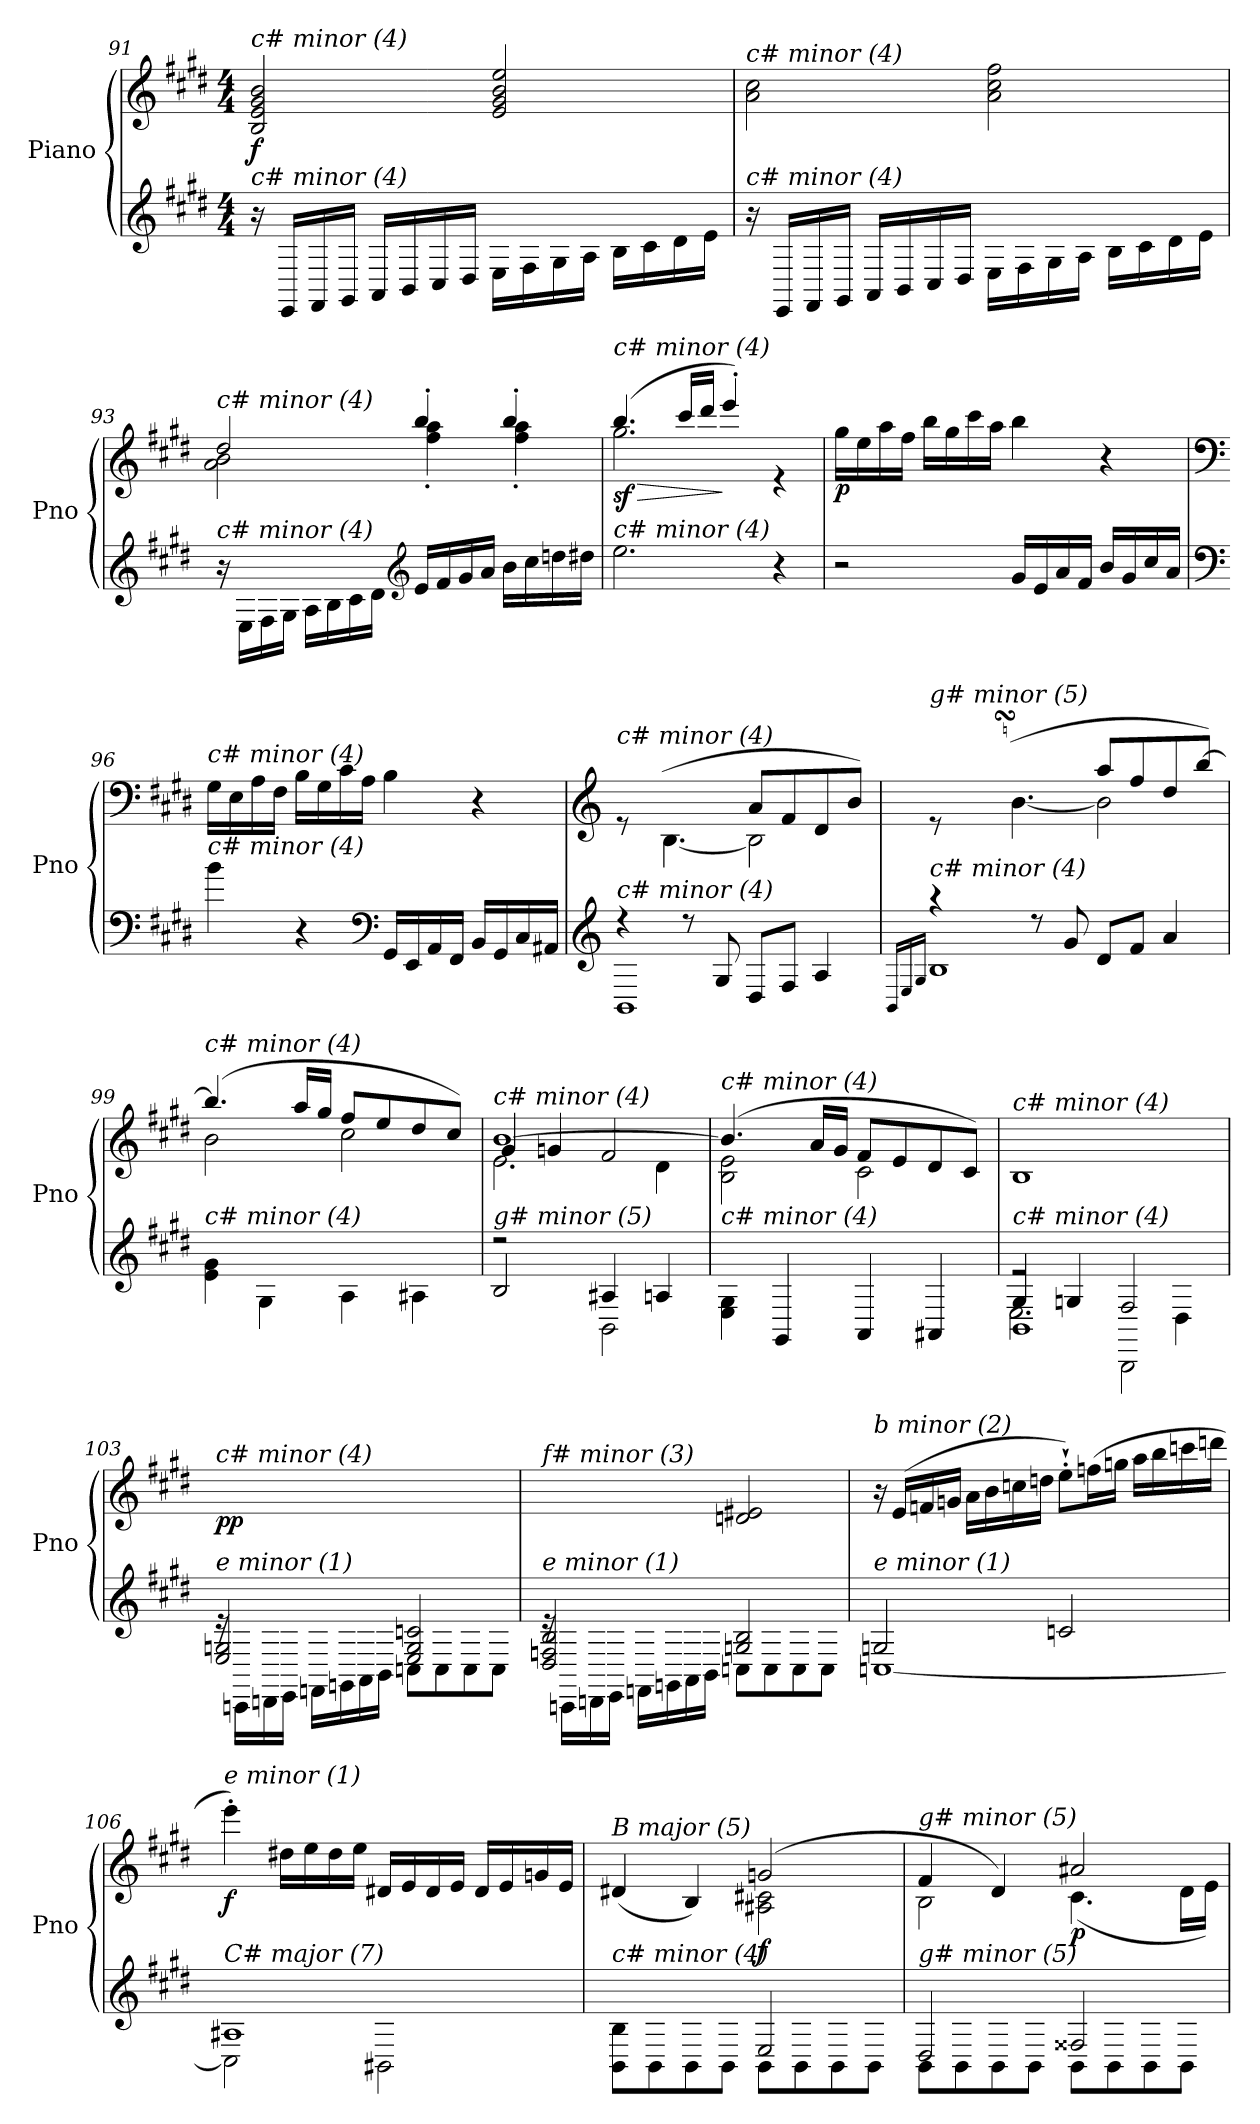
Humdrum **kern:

**kern	**kern	**dynam
*part1	*part1	*part1
*staff2	*staff1	*staff1/2
*I"Piano	*	*
*I'Pno	*	*
!!LO:LB:g=z
*clefG2	*clefG2	*
*k[f#c#g#d#]	*k[f#c#g#d#]	*
*M4/4	*M4/4	*
=91	=91	=91
!	!LO:TX:i:t=c# minor (4)	!
!LO:TX:i:t=c# minor (4)	!	!
!	!	!LO:DY:b
16r	2B/ 2e/ 2g#/ 2b/	f
16EE/LL	.	.
16FF#/	.	.
16GG#/JJ	.	.
16AA/LL	.	.
16BB/	.	.
16C#/	.	.
16D#/JJ	.	.
16E\LL	2e/ 2g#/ 2b/ 2ee/	.
16F#\	.	.
16G#\	.	.
16A\JJ	.	.
16B\LL	.	.
16c#\	.	.
16d#\	.	.
16e\JJ	.	.
=92	=92	=92
!	!LO:TX:i:t=c# minor (4)	!
!LO:TX:i:t=c# minor (4)	!	!
16r	2a\ 2cc#\	.
16EE/LL	.	.
16FF#/	.	.
16GG#/JJ	.	.
16AA/LL	.	.
16BB/	.	.
16C#/	.	.
16D#/JJ	.	.
16E\LL	2a\ 2cc#\ 2ff#\	.
16F#\	.	.
16G#\	.	.
16A\JJ	.	.
16B\LL	.	.
16c#\	.	.
16d#\	.	.
16e\JJ	.	.
=93	=93	=93
*	*^	*
!	!LO:TX:i:t=c# minor (4)	!	!
!LO:TX:i:t=c# minor (4)	!	!	!
16r	2dd#/	2a\ 2b\	.
16E\LL	.	.	.
16F#\	.	.	.
16G#\JJ	.	.	.
16A\LL	.	.	.
16B\	.	.	.
16c#\	.	.	.
16d#\JJ	.	.	.
*clefG2	*	*	*
16e/LL	4bb'/	4ff#\' 4aa\'	.
16f#/	.	.	.
16g#/	.	.	.
16a/JJ	.	.	.
16b\LL	4bb'/	4ff#\' 4aa\'	.
16cc#\	.	.	.
16ddn\	.	.	.
16dd#X\JJ	.	.	.
!!LO:LB:g=z	!!
=94	=94	=94	=94
*^	*	*	*
!	!	!LO:TX:i:t=c# minor (4)	!	!
!LO:TX:i:t=c# minor (4)	!	!	!	!
!	!	!	!	!LO:HP:b
!	!	!	!	!LO:DY:n=1:b
2.ryy	2.ee\	(4.bb/	2.gg#\	> sf
.	.	16ccc#/LL	.	.
.	.	16ddd#/JJ	.	.
.	.	4eee'/)	.	]
4ryy	4r	4re	4ryy	.
=95	=95	=95	=95	=95
!	!	!LO:TX:i:t=c# minor (4)	!	!
!LO:TX:i:t=c# minor (4)	!	!	!	!
!	!	!	!	!LO:DY:b
*v	*v	*	*	*
*	*v	*v	*
2r	16gg#\LL	p
.	16ee\	.
.	16aa\	.
.	16ff#\JJ	.
.	16bb\LL	.
.	16gg#\	.
.	16ccc#\	.
.	16aa\JJ	.
16g#/LL	4bb\	.
16e/	.	.
16a/	.	.
16f#/JJ	.	.
16b/LL	4r	.
16g#/	.	.
16cc#/	.	.
16a/JJ	.	.
=96	=96	=96
*clefF4	*clefF4	*
!	!LO:TX:i:t=c# minor (4)	!
!LO:TX:i:t=c# minor (4)	!	!
4b\	16G#\LL	.
.	16E\	.
.	16A\	.
.	16F#\JJ	.
4r	16B\LL	.
.	16G#\	.
.	16c#\	.
.	16A\JJ	.
*clefF4	*	*
16GG#/LL	4B\	.
16EE/	.	.
16AA/	.	.
16FF#/JJ	.	.
16BB/LL	4r	.
16GG#/	.	.
16C#/	.	.
16AA#X/JJ	.	.
=97	=97	=97
*clefG2	*clefG2	*
*^	*^	*
*	*^	*	*	*
!	!	!	!LO:TX:i:t=c# minor (4)	!	!
!LO:TX:i:t=c# minor (4)	!	!	!	!	!
8ryy	4rdd	1BB	8re	8ryy	.
2..ryy	.	.	(8B/Lyy	[4.B\	.
.	8rdd	.	8g#/	.	.
.	8G#/	.	8e/J	.	.
.	8D#/L	.	8a/L	2B\]	.
.	8F#/J	.	8f#/	.	.
.	4A/	.	8d#/	.	.
.	.	.	8b/J)	.	.
*	*	*	*v	*v	*
!!LO:LB:g=z
=98	=98	=98	=98	=98
*	*	*^	*	*
.	.	.	16qBB/LL	.	.
.	.	.	16qE/	.	.
.	.	.	16qG#/JJ	.	.
*	*	*	*	*^	*
*	*	*	*	*	*^	*
*	*	*	*	*	*	*Xtuplet	*
!	!	!	!	!LO:TX:i:t=g# minor (5)	!	!	!
!LO:TX:i:t=c# minor (4)	!	!	!	!	!	!	!
8ryy	8ryy	4raa	1B	8re	8ryy	24cc#!yy	.
.	.	.	.	.	.	24b!yy	.
.	.	.	.	.	.	24a#X!yy	.
2..ryy	2..ryy	.	.	(>8bsSSS/Lyy	[4.b\	2..ryy	.
.	.	8rdd	.	8gg#/	.	.	.
.	.	8g#/	.	8ee/J	.	.	.
.	.	8d#/L	.	8aa/L	2b\]	.	.
.	.	8f#/J	.	8ff#/	.	.	.
.	.	4a/	.	8dd#/	.	.	.
.	.	.	.	[8bb/J)	.	.	.
*v	*v	*v	*v	*	*	*	*
*	*	*v	*v	*
=99	=99	=99	=99
!	!LO:TX:i:t=c# minor (4)	!	!
!LO:TX:i:t=c# minor (4)	!	!	!
4e\ 4g#\	(4.bb/]	2b\	.
4G#\	.	.	.
.	16aa/LL	.	.
.	16gg#/JJ	.	.
4A\	8ff#/L	2cc#\	.
.	8ee/	.	.
4A#X\	8dd#/	.	.
.	8cc#/J)	.	.
=100	=100	=100	=100
*^	*	*^	*
!	!	!LO:TX:i:t=c# minor (4)	!	!	!
!LO:TX:i:t=g# minor (5)	!	!	!	!	!
2B/	2rdd	[1b	2.e\	4g#/	.
.	.	.	.	4gn/	.
4A#X/	2BB\	.	.	2f#/	.
4An/	.	.	4d#\	.	.
*v	*v	*	*	*	*
*	*	*v	*v	*
=101	=101	=101	=101
!	!LO:TX:i:t=c# minor (4)	!	!
!LO:TX:i:t=c# minor (4)	!	!	!
4E\ 4G#\	(4.b/]	2B\ 2e\	.
4GG#/	.	.	.
.	16a/LL	.	.
.	16g#/JJ	.	.
4AA/	8f#/L	2c#\	.
.	8e/	.	.
4AA#X/	8d#/	.	.
.	8c#/J)	.	.
*	*v	*v	*
=102	=102	=102
*^	*	*
*	*^	*	*
*	*	*^	*	*
!	!	!	!	!LO:TX:i:t=c# minor (4)	!
!LO:TX:i:t=c# minor (4)	!	!	!	!	!
4G#/	1BB	2.E\	2re	1B	.
4Gn/	.	.	.	.	.
2F#/	.	.	2BBB\	.	.
.	.	4D#\	.	.	.
*	*	*v	*v	*	*
!!LO:PB:g=z
=103	=103	=103	=103	=103
!	!	!	!LO:TX:i:t=c# minor (4)	!
!LO:TX:i:t=e minor (1)	!	!	!	!
!	!	!	!	!LO:DY:b
*	*v	*v	*	*
2E/ 2Gn/	16re	1ryy	pp
.	16CCn\LL	.	.
.	16DDn\	.	.
.	16EE\JJ	.	.
.	16FFn\LL	.	.
.	16GGn\	.	.
.	16AA\	.	.
.	16BB\JJ	.	.
2E/ 2G/ 2cn/	8Cn\L	.	.
.	8C\	.	.
.	8C\	.	.
.	8C\J	.	.
=104	=104	=104	=104
*	*^	*^	*
!	!	!	!LO:TX:i:t=f# minor (3)	!	!
!LO:TX:i:t=e minor (1)	!	!	!	!	!
2D#/ 2Fn/ 2B/	2ryy	16re	2ryy	2ryy	.
.	.	16CCn\LL	.	.	.
.	.	16DDn\	.	.	.
.	.	16EE\JJ	.	.	.
.	.	16FFn\LL	.	.	.
.	.	16GGn\	.	.	.
.	.	16AA\	.	.	.
.	.	16BB\JJ	.	.	.
2ryy	2Gn/ 2B/	8Cn\L	2dn/ 2e#Xi/	2ryy	.
.	.	8C\	.	.	.
.	.	8C\	.	.	.
.	.	8C\J	.	.	.
*	*	*	*v	*v	*
=105	=105	=105	=105	=105
!	!	!	!LO:TX:i:t=b minor (2)	!
!LO:TX:i:t=e minor (1)	!	!	!	!
*	*v	*v	*	*
2Gn/	[1Cn	16r	.
!	!	!	!LO:DY:b
.	.	(16e/LL	other-dynamics
.	.	16fn/	.
.	.	16gn/JJ	.
.	.	16a\LL	.
.	.	16b\	.
.	.	16ccn\	.
.	.	16ddn\JJ	.
2cn/	.	8ee`'\L)	.
.	.	(16ffn\L	.
.	.	16ggn\JJ	.
.	.	16aa\LL	.
.	.	16bb\	.
.	.	16cccn\	.
.	.	16dddn\JJ	.
!!LO:LB:g=z
=106	=106	=106	=106
!	!	!LO:TX:i:t=e minor (1)	!
!LO:TX:i:t=C# major (7)	!	!	!
!	!	!	!LO:DY:b
1A#X	2C\]	4eee'\)	f
.	.	16dd#X\LL	.
.	.	16ee\	.
.	.	16dd#\	.
.	.	16ee\JJ	.
.	2BB#Xi\	16d#X/LL	.
.	.	16e/	.
.	.	16d#/	.
.	.	16e/JJ	.
.	.	16d#/LL	.
.	.	16e/	.
.	.	16gn/	.
.	.	16e/JJ	.
=107	=107	=107	=107
*	*^	*^	*
*	*	*	*	*^	*
!	!	!	!LO:TX:i:t=B major (5)	!	!	!
!LO:TX:i:t=c# minor (4)	!	!	!	!	!	!
2ryy	8BB\ 8B\L	2ryy	(4d#X/	2ryy	2ryy	.
.	8BB\	.	.	.	.	.
.	8BB\	.	4B/)	.	.	.
.	8BB\J	.	.	.	.	.
!	!	!	!	!	!	!LO:DY:b
2ryy	8BB\L	2E/	(2gn/	2A#X\ 2c#X\	2ryy	f
.	8BB\	.	.	.	.	.
.	8BB\	.	.	.	.	.
.	8BB\J	.	.	.	.	.
*	*v	*v	*	*	*	*
*	*	*	*v	*v	*
=108	=108	=108	=108	=108
!	!	!LO:TX:i:t=g# minor (5)	!	!
!LO:TX:i:t=g# minor (5)	!	!	!	!
2D#/	8BB\L	4f#/	2B\	.
.	8BB\	.	.	.
.	8BB\	4d#/)	.	.
.	8BB\J	.	.	.
!	!	!	!	!LO:DY:b
2F##Xi/	8BB\L	2a#X/	(4.c#\	p
.	8BB\	.	.	.
.	8BB\	.	.	.
.	8BB\J	.	16d#\LL	.
.	.	.	16e\JJ)	.
*v	*v	*	*	*
*	*v	*v	*
=	=	=
*-	*-	*-
